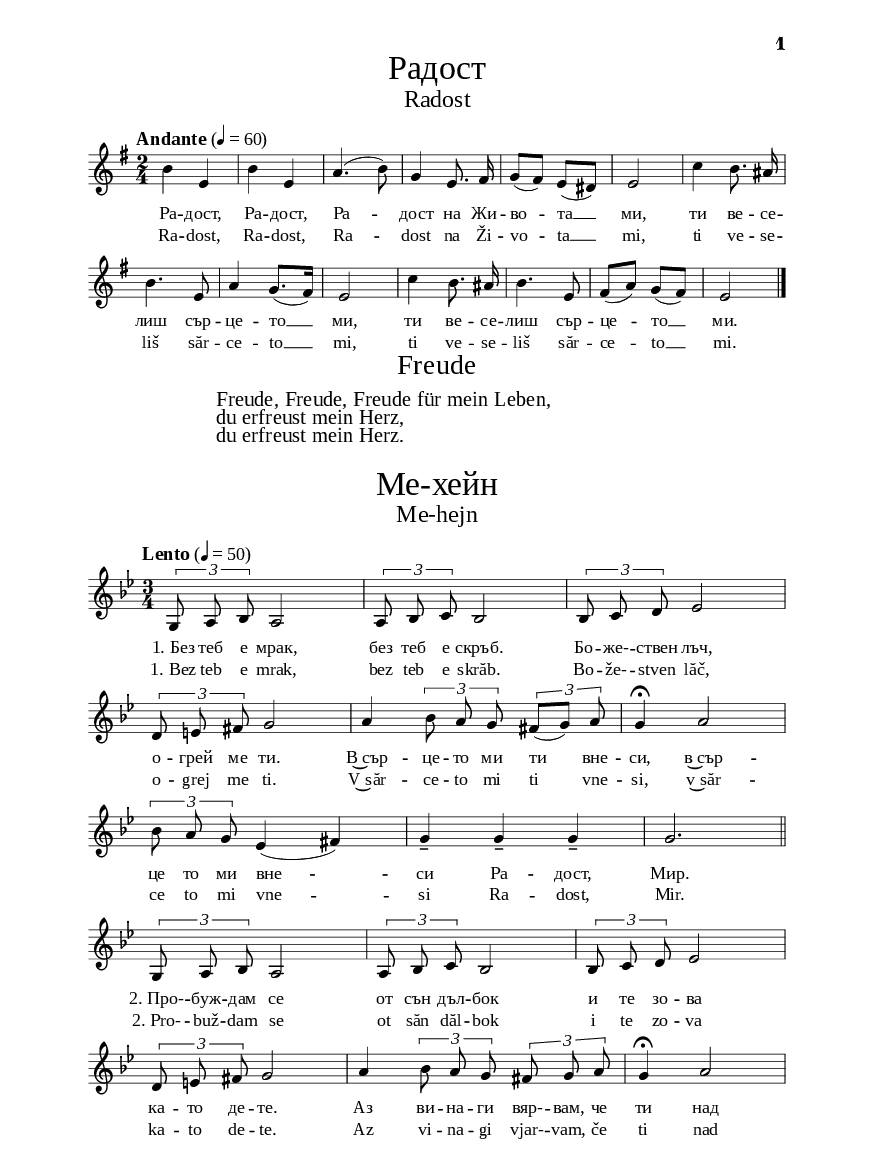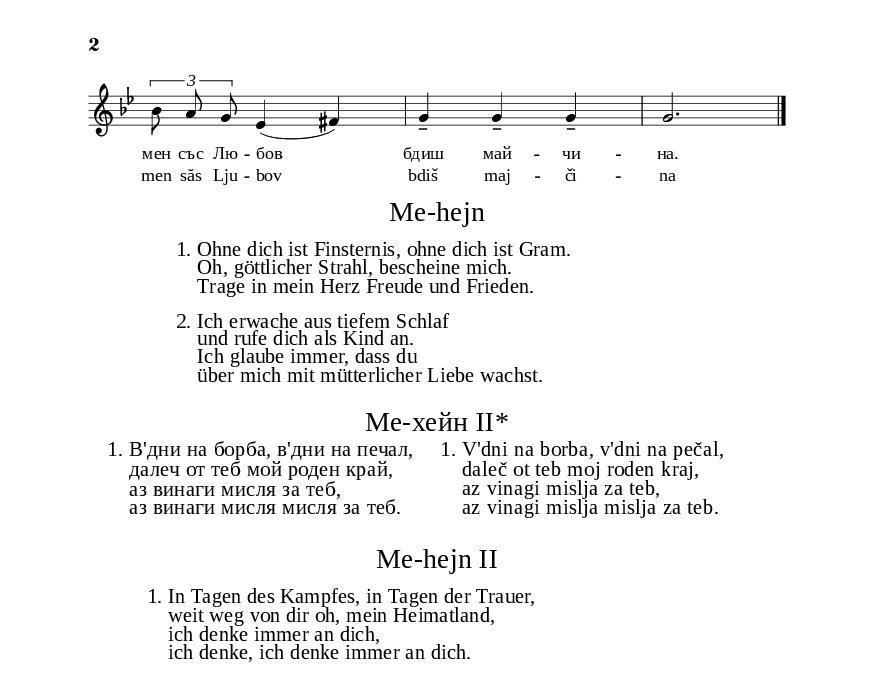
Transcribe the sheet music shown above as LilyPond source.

\version "2.24.3"

% include paper part and global functions
\include "include/globals.ily"

\bookpart {

  \label #'ref174_3
  \tocItem \markup "Радост – Radost"
  \include "include/bookpart-paper.ily"
  \score {
    \include "include/score-layout.ily"

    \new Voice \absolute {
      \clef treble
      \key e \minor
      \time 2/4
      \tempoFunc "Andante" 4 "60"
      \autoBeamOff
      b'4 e'4 | % 2
      b'4 e'4 | % 3
      a'4. ( b'8 ) | % 4
      g'4  e'8. fis'16 | % 5
      g'8 ( [fis'8] ) e'8 ( [dis'8] ) | % 6
      e'2 | % 7
      c''4  b'8. ais'16 \break | % 8
      b'4. e'8 | % 9
      a'4  g'8. [( fis'16 )] |
      e'2 | % 11
      c''4  b'8. ais'16 | % 12
      b'4. e'8 | % 13
      fis'8 ([ a'8 ]) g'8 ( [fis'8] ) | % 14
      e'2 \bar "|."
    }

    \addlyrics {
      Ра -- дост,
      Ра -- дост, Ра -- дост на Жи -- во -- та __ ми, ти
      ве -- се -- лиш сър -- це -- то __ ми, ти ве -- се
      -- лиш сър -- це -- то __ ми.}
      \addlyrics {
        Ra -- dost,
        Ra -- dost, Ra -- dost na Ži -- vo -- ta __ mi, ti
        ve -- se -- liš săr -- ce -- to __ mi, ti ve -- se
        -- liš săr -- ce -- to __ mi.}

        \header {
          title = \titleFunc "Радост" "Radost"
        }

        \midi{}

      } % score



      % include foreign translation(s) of the song
      \version "2.24.3"

\markup \fill-line { \fontsize #deTitleFontSize "Freude" }
\markup \null
\markup \null
\markup \fontsize #deCoupletFontSize {
  \hspace #16
  \override #`(baseline-skip . ,deCoupletBaselineSkip)

  \column {

    \line { " "Freude, Freude, Freude für mein Leben, }

    \line { " "du erfreust mein Herz, }

    \line { " "du erfreust mein Herz.}
  }
}


      \markup \empty-two

      \label #'ref175_2
      \tocItem \markup "Ме-хейн – Me-hejn "
      \include "include/bookpart-paper.ily"
      \score {
        \include "include/score-layout.ily"

        \new Voice \absolute {
          \clef treble
          \key g \minor
          \time 3/4
          \tempoFunc "Lento" 4 "50"
          \autoBeamOff


          \times 2/3  {
            g8  a8 bes8
          }
          a2 | % 2

          \times 2/3  {
            a8  bes8 c'8
          }
          bes2 | % 3

          \times 2/3  {
            bes8  c'8 d'8
          }
          es'2 \break | % 4

          \times 2/3  {
            d'8  e'8 fis'8
          }
          g'2 | % 5
          a'4
          \times 2/3  {
            bes'8  a'8 g'8
          }

          \times 2/3  {
            fis'8 ( [g'8])  a'8
          }
          | % 6
          g'4 ^\fermata a'2 \break | % 7

          \times 2/3  {
            bes'8  a'8 g'8
          }
          \slurSolid
          es'4

          ( fis'4 )| % 8
          g'4 -- g'4 -- g'4 -- | % 9
          g'2. \bar "||" \break


          \times 2/3  {
            g8  a8 bes8
          }
          a2 | % 2

          \times 2/3  {
            a8  bes8 c'8
          }
          bes2 | % 3

          \times 2/3  {
            bes8  c'8 d'8
          }
          es'2 \break | % 4

          \times 2/3  {
            d'8  e'8 fis'8
          }
          g'2 | % 5
          a'4
          \times 2/3  {
            bes'8  a'8 g'8
          }

          \times 2/3  {
            fis'8 g'8  a'8
          }
          | % 6
          g'4 ^\fermata a'2 \break | % 7

          \times 2/3  {
            bes'8  a'8 g'8
          }
          es'4

          (fis'4) | % 8
          g'4 -- g'4 -- g'4 -- | % 9
          g'2. \bar "|."
        }

        \addlyrics {
          "1. Без" теб е мрак, без теб е скръб. Бо -- "же-" -- ствен лъч,
          о -- грей ме ти. В~сър -- це -- то ми ти вне -- си, в~сър -- це то ми вне -- си Ра -- дост, Мир.
          "2. Про-" -- буж -- дам се от сън дъл -- бок и те зо -- ва  ка -- то  де -- те.
          Аз  ви -- на -- ги  "вяр-" -- вам,  че  ти над  мен  със Лю -- бов  бдиш  май -- чи -- на.
        }

        \addlyrics {
          "1. Bez" teb e mrak, bez teb e skrăb. Bo -- "že-" -- stven lăč,
          o -- grej me ti. V~săr -- ce -- to mi ti vne -- si, v~săr -- ce to mi vne -- si Ra -- dost, Mir.
          "2. Pro-" -- buž -- dam se ot săn dăl -- bok i te zo -- va  ka -- to  de -- te.
          Az  vi -- na -- gi  "vjar-" -- vam,  če  ti nad  men  săs Lju -- bov  bdiš  maj -- či -- na
        }

        \header {
          title = \titleFunc "Ме-хейн" "Me-hejn"
        }

        \midi{}

      } % score


      \markup \empty-one

      % include foreign translation(s) of the song
      \version "2.24.3"

\markup \fill-line { \fontsize #deTitleFontSize "Me-hejn" }
\markup \null
\markup \null
\markup \fontsize #deCoupletFontSize {
  \hspace #12
  \override #`(baseline-skip . ,deCoupletBaselineSkip)

  \column {



    \line { 1.  Ohne dich ist Finsternis, ohne dich ist Gram.}
    \line { "   " Oh, göttlicher Strahl, bescheine mich.}
    \line { "   " Trage in mein Herz Freude und Frieden.}
    \line { "   "}
    \line {2. Ich erwache aus tiefem Schlaf }
    \line { "   " und rufe dich als Kind an.}
    \line { "   " Ich glaube immer, dass du}
    \line { "   " über mich mit mütterlicher Liebe wachst.}

  }
}

      \markup \empty-two

      \markup \fill-line { \fontsize #deTitleFontSize "Ме-хейн II*" }

      \markup  \fontsize #bgCoupletFontSize {
        \vspace #1
        \hspace #2
        \override #'(baseline-skip . 1.8)
        \column {
          \line { 1. В'дни на борба, в'дни на печал, }
          \line {   "   "  далеч от теб мой роден край,}
          \line {   "   " аз винаги мисля за теб,}
          \line {   "   " аз винаги мисля  мисля за теб.}
        }

        \hspace #3
        \override #'(baseline-skip . 1.8)
        \column {
          \line { 1. V'dni na borba, v'dni na pečal, }
          \line {   "   "  daleč ot teb moj roden kraj,}
          \line {   "   "  az vinagi mislja za teb,}
          \line {   "   " az vinagi mislja  mislja za teb.}
        } %column
      } % markup
      \markup \empty-two
      \version "2.24.3"

\markup \fill-line { \fontsize #deTitleFontSize "Me-hejn II" }
\markup \null
\markup \null
\markup \fontsize #deCoupletFontSize {
  \hspace #8
  \override #`(baseline-skip . ,deCoupletBaselineSkip)

  \column {

 \line { 1. In Tagen des Kampfes, in Tagen der Trauer, }
 \line { "   " weit weg von dir oh, mein Heimatland,}
 \line { "   " ich denke immer an dich, }
 \line { "   " ich denke, ich denke immer an dich. }

  }
}


    } % bookpart
